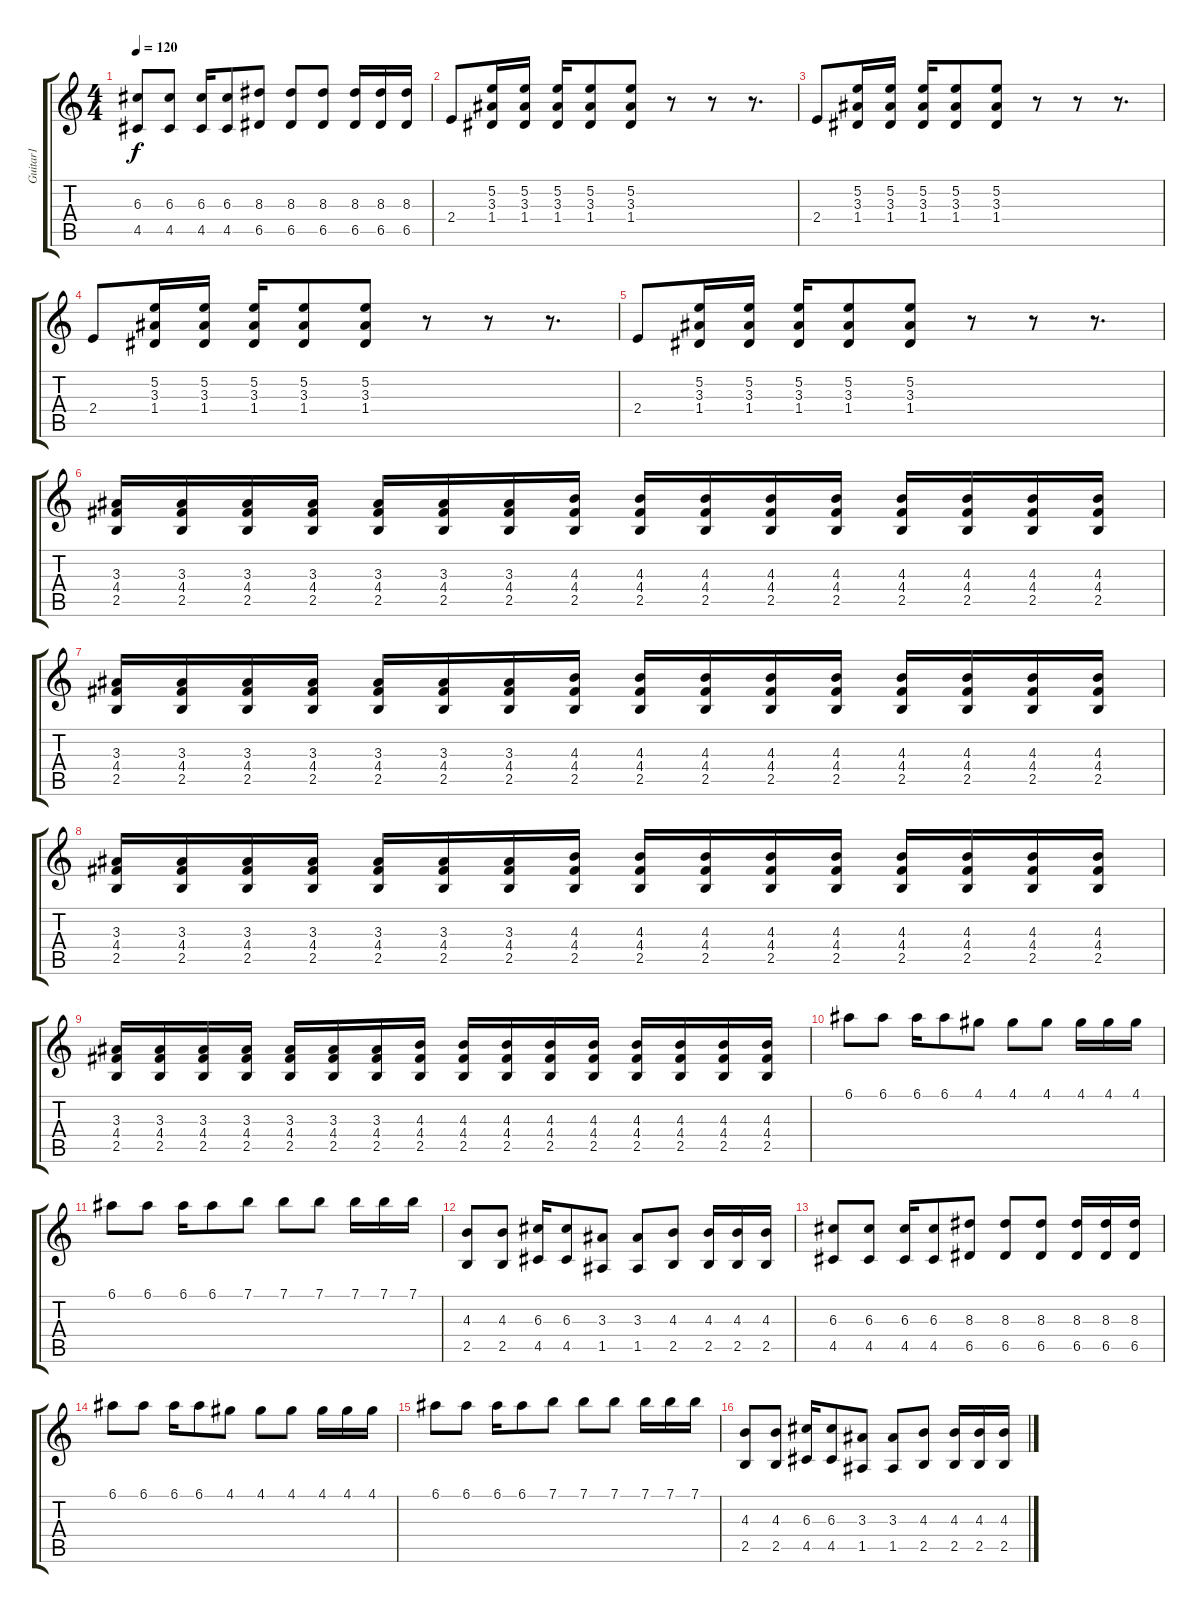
\track ("Guitar1" "Guitar1") {instrument distortionguitar}
\staff {score tabs}
\tuning (E4 B3 G3 D3 A2 E2) {hide}
\ts (4 4)
\tempo 120
\clef g2
\ks c
(6.3 4.5).8{dy f} (6.3 4.5).8 (6.3 4.5).16 (6.3 4.5).8 (8.3 6.5).8 (8.3 6.5).8 (8.3 6.5).8 (8.3 6.5).16 (8.3 6.5).16 (8.3 6.5).16 |
2.4.8 (5.2 3.3 1.4).16 (5.2 3.3 1.4).16 (5.2 3.3 1.4).16 (5.2 3.3 1.4).8 (5.2 3.3 1.4).8 r.8 r.8 r.8{d} |
2.4.8 (5.2 3.3 1.4).16 (5.2 3.3 1.4).16 (5.2 3.3 1.4).16 (5.2 3.3 1.4).8 (5.2 3.3 1.4).8 r.8 r.8 r.8{d} |
2.4.8 (5.2 3.3 1.4).16 (5.2 3.3 1.4).16 (5.2 3.3 1.4).16 (5.2 3.3 1.4).8 (5.2 3.3 1.4).8 r.8 r.8 r.8{d} |
2.4.8 (5.2 3.3 1.4).16 (5.2 3.3 1.4).16 (5.2 3.3 1.4).16 (5.2 3.3 1.4).8 (5.2 3.3 1.4).8 r.8 r.8 r.8{d} |
(3.3 4.4 2.5).16 (3.3 4.4 2.5).16 (3.3 4.4 2.5).16 (3.3 4.4 2.5).16 (3.3 4.4 2.5).16 (3.3 4.4 2.5).16 (3.3 4.4 2.5).16 (4.3 4.4 2.5).16 (4.3 4.4 2.5).16 (4.3 4.4 2.5).16 (4.3 4.4 2.5).16 (4.3 4.4 2.5).16 (4.3 4.4 2.5).16 (4.3 4.4 2.5).16 (4.3 4.4 2.5).16 (4.3 4.4 2.5).16 |
(3.3 4.4 2.5).16 (3.3 4.4 2.5).16 (3.3 4.4 2.5).16 (3.3 4.4 2.5).16 (3.3 4.4 2.5).16 (3.3 4.4 2.5).16 (3.3 4.4 2.5).16 (4.3 4.4 2.5).16 (4.3 4.4 2.5).16 (4.3 4.4 2.5).16 (4.3 4.4 2.5).16 (4.3 4.4 2.5).16 (4.3 4.4 2.5).16 (4.3 4.4 2.5).16 (4.3 4.4 2.5).16 (4.3 4.4 2.5).16 |
(3.3 4.4 2.5).16 (3.3 4.4 2.5).16 (3.3 4.4 2.5).16 (3.3 4.4 2.5).16 (3.3 4.4 2.5).16 (3.3 4.4 2.5).16 (3.3 4.4 2.5).16 (4.3 4.4 2.5).16 (4.3 4.4 2.5).16 (4.3 4.4 2.5).16 (4.3 4.4 2.5).16 (4.3 4.4 2.5).16 (4.3 4.4 2.5).16 (4.3 4.4 2.5).16 (4.3 4.4 2.5).16 (4.3 4.4 2.5).16 |
(3.3 4.4 2.5).16 (3.3 4.4 2.5).16 (3.3 4.4 2.5).16 (3.3 4.4 2.5).16 (3.3 4.4 2.5).16 (3.3 4.4 2.5).16 (3.3 4.4 2.5).16 (4.3 4.4 2.5).16 (4.3 4.4 2.5).16 (4.3 4.4 2.5).16 (4.3 4.4 2.5).16 (4.3 4.4 2.5).16 (4.3 4.4 2.5).16 (4.3 4.4 2.5).16 (4.3 4.4 2.5).16 (4.3 4.4 2.5).16 |
6.1.8 6.1.8 6.1.16 6.1.8 4.1.8 4.1.8 4.1.8 4.1.16 4.1.16 4.1.16 |
6.1.8 6.1.8 6.1.16 6.1.8 7.1.8 7.1.8 7.1.8 7.1.16 7.1.16 7.1.16 |
(4.3 2.5).8 (4.3 2.5).8 (6.3 4.5).16 (6.3 4.5).8 (3.3 1.5).8 (3.3 1.5).8 (4.3 2.5).8 (4.3 2.5).16 (4.3 2.5).16 (4.3 2.5).16 |
(6.3 4.5).8 (6.3 4.5).8 (6.3 4.5).16 (6.3 4.5).8 (8.3 6.5).8 (8.3 6.5).8 (8.3 6.5).8 (8.3 6.5).16 (8.3 6.5).16 (8.3 6.5).16 |
6.1.8 6.1.8 6.1.16 6.1.8 4.1.8 4.1.8 4.1.8 4.1.16 4.1.16 4.1.16 |
6.1.8 6.1.8 6.1.16 6.1.8 7.1.8 7.1.8 7.1.8 7.1.16 7.1.16 7.1.16 |
(4.3 2.5).8 (4.3 2.5).8 (6.3 4.5).16 (6.3 4.5).8 (3.3 1.5).8 (3.3 1.5).8 (4.3 2.5).8 (4.3 2.5).16 (4.3 2.5).16 (4.3 2.5).16
